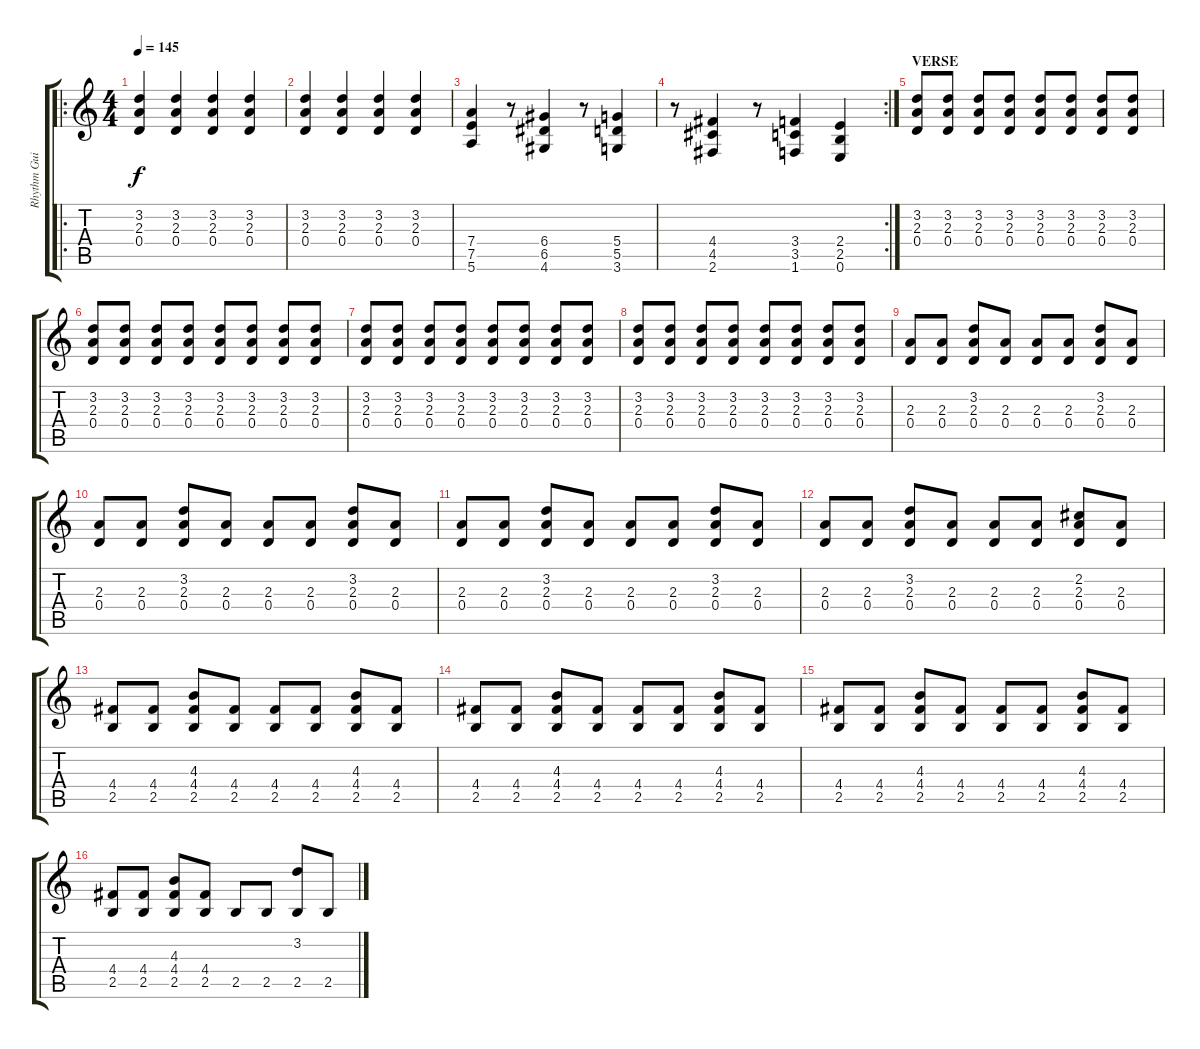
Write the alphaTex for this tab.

\track ("Rhythm Guitar" "Rhythm Gui") {instrument distortionguitar}
\staff {score tabs}
\tuning (E4 B3 G3 D3 A2 E2) {hide}
\ro
\ts (4 4)
\tempo 145
\clef g2
\ks c
(3.2 2.3 0.4).4{dy f} (3.2 2.3 0.4).4 (3.2 2.3 0.4).4 (3.2 2.3 0.4).4 |
(3.2 2.3 0.4).4 (3.2 2.3 0.4).4 (3.2 2.3 0.4).4 (3.2 2.3 0.4).4 |
(7.4 7.5 5.6).4 r.8 (6.4 6.5 4.6).4 r.8 (5.4 5.5 3.6).4 |
\rc 2
r.8 (4.4 4.5 2.6).4 r.8 (3.4 3.5 1.6).4 (2.4 2.5 0.6).4 |
\section ("" "VERSE")
(3.2 2.3 0.4).8 (3.2 2.3 0.4).8 (3.2 2.3 0.4).8 (3.2 2.3 0.4).8 (3.2 2.3 0.4).8 (3.2 2.3 0.4).8 (3.2 2.3 0.4).8 (3.2 2.3 0.4).8 |
(3.2 2.3 0.4).8 (3.2 2.3 0.4).8 (3.2 2.3 0.4).8 (3.2 2.3 0.4).8 (3.2 2.3 0.4).8 (3.2 2.3 0.4).8 (3.2 2.3 0.4).8 (3.2 2.3 0.4).8 |
(3.2 2.3 0.4).8 (3.2 2.3 0.4).8 (3.2 2.3 0.4).8 (3.2 2.3 0.4).8 (3.2 2.3 0.4).8 (3.2 2.3 0.4).8 (3.2 2.3 0.4).8 (3.2 2.3 0.4).8 |
(3.2 2.3 0.4).8 (3.2 2.3 0.4).8 (3.2 2.3 0.4).8 (3.2 2.3 0.4).8 (3.2 2.3 0.4).8 (3.2 2.3 0.4).8 (3.2 2.3 0.4).8 (3.2 2.3 0.4).8 |
(2.3 0.4).8 (2.3 0.4).8 (3.2 2.3 0.4).8 (2.3 0.4).8 (2.3 0.4).8 (2.3 0.4).8 (3.2 2.3 0.4).8 (2.3 0.4).8 |
(2.3 0.4).8 (2.3 0.4).8 (3.2 2.3 0.4).8 (2.3 0.4).8 (2.3 0.4).8 (2.3 0.4).8 (3.2 2.3 0.4).8 (2.3 0.4).8 |
(2.3 0.4).8 (2.3 0.4).8 (3.2 2.3 0.4).8 (2.3 0.4).8 (2.3 0.4).8 (2.3 0.4).8 (3.2 2.3 0.4).8 (2.3 0.4).8 |
(2.3 0.4).8 (2.3 0.4).8 (3.2 2.3 0.4).8 (2.3 0.4).8 (2.3 0.4).8 (2.3 0.4).8 (2.2 2.3 0.4).8 (2.3 0.4).8 |
(4.4 2.5).8 (4.4 2.5).8 (4.3 4.4 2.5).8 (4.4 2.5).8 (4.4 2.5).8 (4.4 2.5).8 (4.3 4.4 2.5).8 (4.4 2.5).8 |
(4.4 2.5).8 (4.4 2.5).8 (4.3 4.4 2.5).8 (4.4 2.5).8 (4.4 2.5).8 (4.4 2.5).8 (4.3 4.4 2.5).8 (4.4 2.5).8 |
(4.4 2.5).8 (4.4 2.5).8 (4.3 4.4 2.5).8 (4.4 2.5).8 (4.4 2.5).8 (4.4 2.5).8 (4.3 4.4 2.5).8 (4.4 2.5).8 |
(4.4 2.5).8 (4.4 2.5).8 (4.3 4.4 2.5).8 (4.4 2.5).8 2.5.8 2.5.8 (3.2 2.5).8 2.5.8
